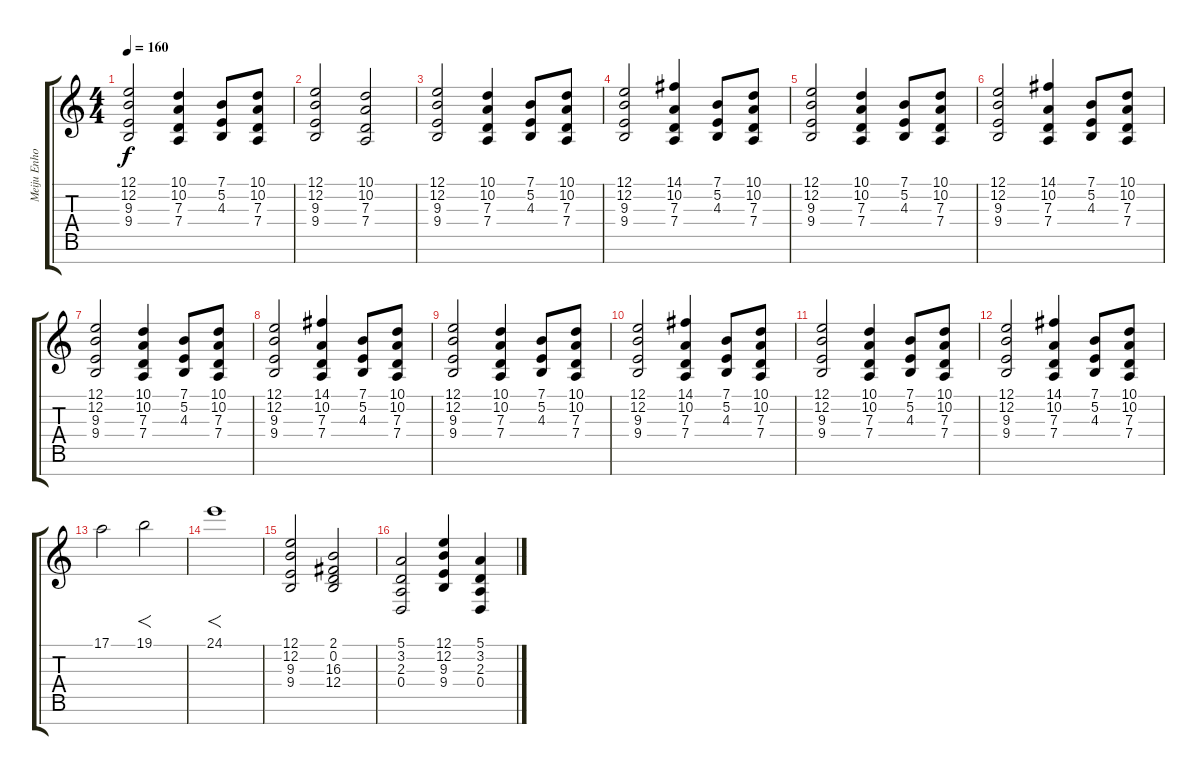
\track ("Meiju Enho" "Meiju Enho") {instrument stringensemble2}
\staff {score tabs}
\tuning (E4 B3 G3 D3 A2 E2 B1) {hide}
\ts (4 4)
\tempo 160
\clef g2
\ks c
(12.1 12.2 9.3 9.4).2{dy f} (10.1 10.2 7.3 7.4).4 (7.1 5.2 4.3).8 (10.1 10.2 7.3 7.4).8 |
(12.1 12.2 9.3 9.4).2 (10.1 10.2 7.3 7.4).2 |
(12.1 12.2 9.3 9.4).2 (10.1 10.2 7.3 7.4).4 (7.1 5.2 4.3).8 (10.1 10.2 7.3 7.4).8 |
(12.1 12.2 9.3 9.4).2 (14.1 10.2 7.3 7.4).4 (7.1 5.2 4.3).8 (10.1 10.2 7.3 7.4).8 |
(12.1 12.2 9.3 9.4).2 (10.1 10.2 7.3 7.4).4 (7.1 5.2 4.3).8 (10.1 10.2 7.3 7.4).8 |
(12.1 12.2 9.3 9.4).2 (14.1 10.2 7.3 7.4).4 (7.1 5.2 4.3).8 (10.1 10.2 7.3 7.4).8 |
(12.1 12.2 9.3 9.4).2 (10.1 10.2 7.3 7.4).4 (7.1 5.2 4.3).8 (10.1 10.2 7.3 7.4).8 |
(12.1 12.2 9.3 9.4).2 (14.1 10.2 7.3 7.4).4 (7.1 5.2 4.3).8 (10.1 10.2 7.3 7.4).8 |
(12.1 12.2 9.3 9.4).2 (10.1 10.2 7.3 7.4).4 (7.1 5.2 4.3).8 (10.1 10.2 7.3 7.4).8 |
(12.1 12.2 9.3 9.4).2 (14.1 10.2 7.3 7.4).4 (7.1 5.2 4.3).8 (10.1 10.2 7.3 7.4).8 |
(12.1 12.2 9.3 9.4).2 (10.1 10.2 7.3 7.4).4 (7.1 5.2 4.3).8 (10.1 10.2 7.3 7.4).8 |
(12.1 12.2 9.3 9.4).2 (14.1 10.2 7.3 7.4).4 (7.1 5.2 4.3).8 (10.1 10.2 7.3 7.4).8 |
17.1.2 19.1.2{f} |
24.1.1{f} |
(12.1 12.2 9.3 9.4).2 (2.1 0.2 16.3 12.4).2 |
(5.1 3.2 2.3 0.4).2 (12.1 12.2 9.3 9.4).4 (5.1 3.2 2.3 0.4).4
